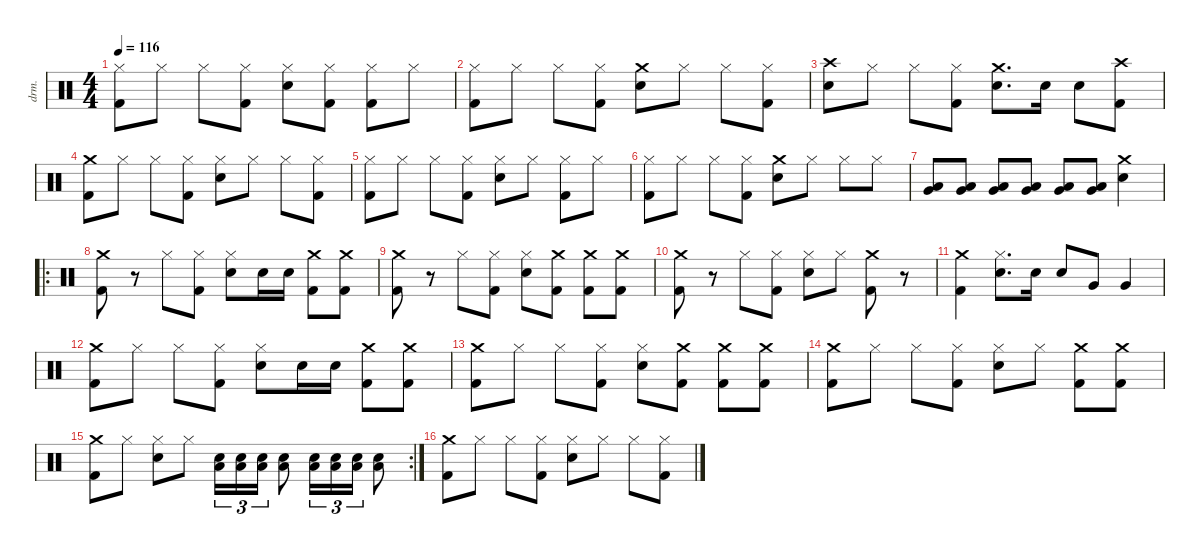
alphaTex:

\defaultSystemsLayout 4
\hideDynamics
\bracketExtendMode nobrackets
\track ("Percussion" "drm.") {instrument percussion}
\staff {score}
\articulation defaults
\ts (4 4)
\tempo 116
\clef neutral
\ks c
("Hi-Hat (closed)" "Kick (hit) 2").8{dy f} "Hi-Hat (closed)".8 "Hi-Hat (closed)".8 ("Hi-Hat (closed)" "Kick (hit) 2").8 ("Hi-Hat (closed)" "Snare (hit) 2").8 ("Hi-Hat (closed)" "Kick (hit) 2").8 ("Hi-Hat (closed)" "Kick (hit) 2").8 "Hi-Hat (closed)".8 |
("Hi-Hat (closed)" "Kick (hit) 2").8 "Hi-Hat (closed)".8 "Hi-Hat (closed)".8 ("Hi-Hat (closed)" "Kick (hit) 2").8 ("Crash medium (hit)" "Snare (hit) 2").8 "Hi-Hat (closed)".8 "Hi-Hat (closed)".8 ("Hi-Hat (closed)" "Kick (hit) 2").8 |
("Crash high (hit)" "Snare (hit) 2").8 "Hi-Hat (closed)".8 "Hi-Hat (closed)".8 ("Hi-Hat (closed)" "Kick (hit) 2").8 ("Crash medium (hit)" "Snare (hit) 2").8{d} "Snare (hit) 2".16{dy ff} "Snare (hit) 2".8 ("Crash high (hit)" "Kick (hit) 2").8{dy f} |
("Crash medium (hit)" "Kick (hit) 2").8 "Hi-Hat (closed)".8 "Hi-Hat (closed)".8 ("Hi-Hat (closed)" "Kick (hit) 2").8 ("Hi-Hat (closed)" "Snare (hit) 2").8 "Hi-Hat (closed)".8 "Hi-Hat (closed)".8 ("Hi-Hat (closed)" "Kick (hit) 2").8 |
("Hi-Hat (closed)" "Kick (hit) 2").8 "Hi-Hat (closed)".8 "Hi-Hat (closed)".8 ("Hi-Hat (closed)" "Kick (hit) 2").8 ("Hi-Hat (closed)" "Snare (hit) 2").8 "Hi-Hat (closed)".8 ("Hi-Hat (closed)" "Kick (hit) 2").8 "Hi-Hat (closed)".8 |
("Hi-Hat (closed)" "Kick (hit) 2").8 "Hi-Hat (closed)".8 "Hi-Hat (closed)".8 ("Hi-Hat (closed)" "Kick (hit) 2").8 ("Crash medium (hit)" "Snare (hit) 2").8 "Hi-Hat (closed)".8 "Hi-Hat (closed)".8 "Hi-Hat (closed)".8 |
("Low Tom (hit)" "Very Low Tom (hit)").8{dy ff} ("Low Tom (hit)" "Very Low Tom (hit)").8 ("Low Tom (hit)" "Very Low Tom (hit)").8 ("Low Tom (hit)" "Very Low Tom (hit)").8 ("Low Tom (hit)" "Very Low Tom (hit)").8 ("Low Tom (hit)" "Very Low Tom (hit)").8 ("Crash medium (hit)" "Snare (hit) 2").4{dy f} |
\ro
("Crash medium (hit)" "Kick (hit) 2").8 r.8 "Hi-Hat (closed)".8 ("Hi-Hat (closed)" "Kick (hit) 2").8 ("Hi-Hat (closed)" "Snare (hit) 2").8 "Snare (hit) 2".16{dy ff} "Snare (hit) 2".16 ("Crash medium (hit)" "Kick (hit) 2").8{dy f} ("Crash medium (hit)" "Kick (hit) 2").8 |
("Crash medium (hit)" "Kick (hit) 2").8 r.8 "Hi-Hat (closed)".8 ("Hi-Hat (closed)" "Kick (hit) 2").8 ("Hi-Hat (closed)" "Snare (hit) 2").8 ("Crash medium (hit)" "Kick (hit) 2").8 ("Crash medium (hit)" "Kick (hit) 2").8 ("Crash medium (hit)" "Kick (hit) 2").8 |
("Crash medium (hit)" "Kick (hit) 2").8 r.8 "Hi-Hat (closed)".8 ("Hi-Hat (closed)" "Kick (hit) 2").8 ("Hi-Hat (closed)" "Snare (hit) 2").8 "Hi-Hat (closed)".8 ("Crash medium (hit)" "Kick (hit) 2").8 r.8 |
("Crash medium (hit)" "Kick (hit) 2").4 ("Hi-Hat (closed)" "Snare (hit) 2").8{d} "Snare (hit) 2".16{dy ff} "Snare (hit) 2".8 "Very Low Tom (hit)".8 "Very Low Tom (hit)".4 |
("Crash medium (hit)" "Kick (hit) 2").8{dy f} "Hi-Hat (closed)".8 "Hi-Hat (closed)".8 ("Hi-Hat (closed)" "Kick (hit) 2").8 ("Hi-Hat (closed)" "Snare (hit) 2").8 "Snare (hit) 2".16{dy ff} "Snare (hit) 2".16 ("Crash medium (hit)" "Kick (hit) 2").8{dy f} ("Crash medium (hit)" "Kick (hit) 2").8 |
("Crash medium (hit)" "Kick (hit) 2").8 "Hi-Hat (closed)".8 "Hi-Hat (closed)".8 ("Hi-Hat (closed)" "Kick (hit) 2").8 ("Hi-Hat (closed)" "Snare (hit) 2").8 ("Crash medium (hit)" "Kick (hit) 2").8 ("Crash medium (hit)" "Kick (hit) 2").8 ("Crash medium (hit)" "Kick (hit) 2").8 |
("Crash medium (hit)" "Kick (hit) 2").8 "Hi-Hat (closed)".8 "Hi-Hat (closed)".8 ("Hi-Hat (closed)" "Kick (hit) 2").8 ("Hi-Hat (closed)" "Snare (hit) 2").8 "Hi-Hat (closed)".8 ("Crash medium (hit)" "Kick (hit) 2").8 ("Crash medium (hit)" "Kick (hit) 2").8 |
\rc 2
("Crash medium (hit)" "Kick (hit) 2").8 "Hi-Hat (closed)".8 ("Hi-Hat (closed)" "Snare (hit) 2").8 "Hi-Hat (closed)".8 ("Snare (hit) 2" "Low Floor Tom (hit)").16{tu (3 2) dy ff} ("Snare (hit) 2" "Low Floor Tom (hit)").16{tu (3 2)} ("Snare (hit) 2" "Low Floor Tom (hit)").16{tu (3 2)} ("Snare (hit) 2" "Low Floor Tom (hit)").8 ("Snare (hit) 2" "Low Floor Tom (hit)").16{tu (3 2)} ("Snare (hit) 2" "Low Floor Tom (hit)").16{tu (3 2)} ("Snare (hit) 2" "Low Floor Tom (hit)").16{tu (3 2)} ("Snare (hit) 2" "Low Floor Tom (hit)").8 |
("Crash medium (hit)" "Kick (hit) 2").8{dy f} "Hi-Hat (closed)".8 "Hi-Hat (closed)".8 ("Hi-Hat (closed)" "Kick (hit) 2").8 ("Hi-Hat (closed)" "Snare (hit) 2").8 "Hi-Hat (closed)".8 "Hi-Hat (closed)".8 ("Hi-Hat (closed)" "Kick (hit) 2").8
